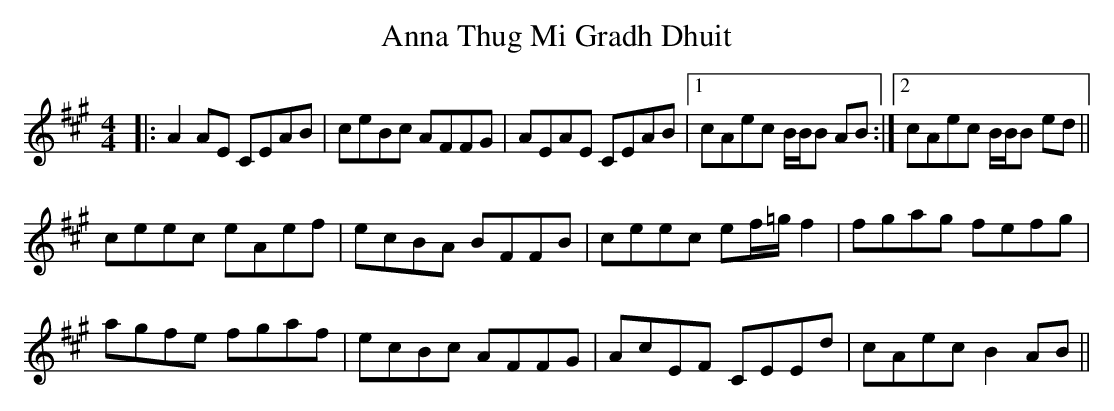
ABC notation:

X:1
T: Anna Thug Mi Gradh Dhuit
M: 4/4
L: 1/8
K: Amaj
|:A2AE CEAB|ceBc AFFG|AEAE CEAB|1 cAec B/B/B AB:|2 cAec B/B/B ed||
ceec eAef|ecBA BFFB|ceec ef/=g/ f2|fgag fefg|
agfe fgaf|ecBc AFFG|AcEF CEEd|cAec B2AB||
